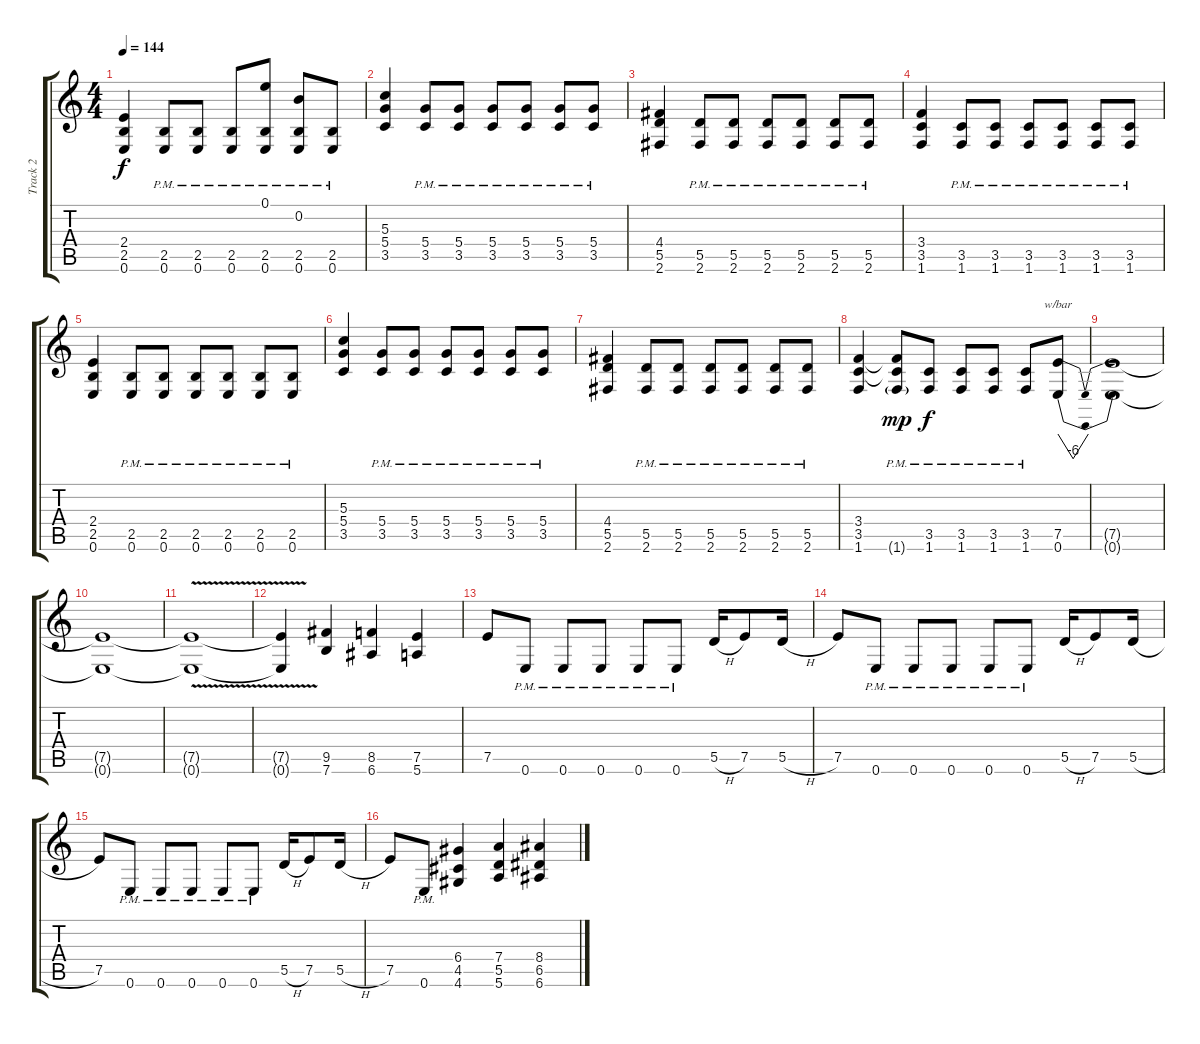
\track ("Track 2" "Track 2") {instrument distortionguitar}
\staff {score tabs}
\tuning (E4 B3 G3 D3 A2 E2) {hide}
\ts (4 4)
\tempo 144
\clef g2
\ks c
(2.4 2.5 0.6).4{dy f} (2.5{pm} 0.6{pm}).8 (2.5{pm} 0.6).8 (2.5{pm} 0.6{pm}).8 (0.1 2.5{pm} 0.6{pm}).8 (0.2 2.5{pm} 0.6{pm}).8 (2.5{pm} 0.6{pm}).8 |
(5.3 5.4 3.5).4 (5.4{pm} 3.5{pm}).8 (5.4{pm} 3.5{pm}).8 (5.4{pm} 3.5{pm}).8 (5.4{pm} 3.5{pm}).8 (5.4{pm} 3.5{pm}).8 (5.4{pm} 3.5{pm}).8 |
(4.4 5.5 2.6).4 (5.5{pm} 2.6{pm}).8 (5.5{pm} 2.6{pm}).8 (5.5{pm} 2.6{pm}).8 (5.5{pm} 2.6{pm}).8 (5.5{pm} 2.6{pm}).8 (5.5{pm} 2.6{pm}).8 |
(3.4 3.5 1.6).4 (3.5{pm} 1.6{pm}).8 (3.5{pm} 1.6{pm}).8 (3.5{pm} 1.6{pm}).8 (3.5{pm} 1.6{pm}).8 (3.5{pm} 1.6{pm}).8 (3.5{pm} 1.6{pm}).8 |
(2.4 2.5 0.6).4 (2.5{pm} 0.6{pm}).8 (2.5{pm} 0.6).8 (2.5{pm} 0.6{pm}).8 (2.5{pm} 0.6{pm}).8 (2.5{pm} 0.6{pm}).8 (2.5{pm} 0.6{pm}).8 |
(5.3 5.4 3.5).4 (5.4{pm} 3.5{pm}).8 (5.4{pm} 3.5{pm}).8 (5.4{pm} 3.5{pm}).8 (5.4{pm} 3.5{pm}).8 (5.4{pm} 3.5{pm}).8 (5.4{pm} 3.5{pm}).8 |
(4.4 5.5 2.6).4 (5.5{pm} 2.6{pm}).8 (5.5{pm} 2.6{pm}).8 (5.5{pm} 2.6{pm}).8 (5.5{pm} 2.6{pm}).8 (5.5{pm} 2.6{pm}).8 (5.5{pm} 2.6{pm}).8 |
(3.4 3.5 1.6).4 (3.4{t} 3.5{t} 1.6{g pm}).8{dy mp} (3.5{pm} 1.6{pm}).8{dy f} (3.5{pm} 1.6{pm}).8 (3.5{pm} 1.6{pm}).8 (3.5{pm} 1.6{pm}).8 (7.5 0.6).8{tbe (dip default 0 0 2 -24 15 -24 60 0)} |
(7.5{t} 0.6{t}).1 |
(7.5{t} 0.6{t}).1 |
(7.5{v t} 0.6{v t}).1{volume 16} |
(7.5{t} 0.6{t}).4 (9.5 7.6).4{volume 12} (8.5 6.6).4 (7.5 5.6).4 |
7.5.8 0.6{pm}.8 0.6{pm}.8 0.6{pm}.8 0.6{pm}.8 0.6{pm}.8 5.5{h}.16 7.5.8 5.5{h}.16 |
7.5.8 0.6{pm}.8 0.6{pm}.8 0.6{pm}.8 0.6{pm}.8 0.6{pm}.8 5.5{h}.16 7.5.8 5.5{h}.16 |
7.5.8 0.6{pm}.8 0.6{pm}.8 0.6{pm}.8 0.6{pm}.8 0.6{pm}.8 5.5{h}.16 7.5.8 5.5{h}.16 |
7.5.8 0.6{pm}.8 (6.4 4.5 4.6).4 (7.4 5.5 5.6).4 (8.4 6.5 6.6).4
